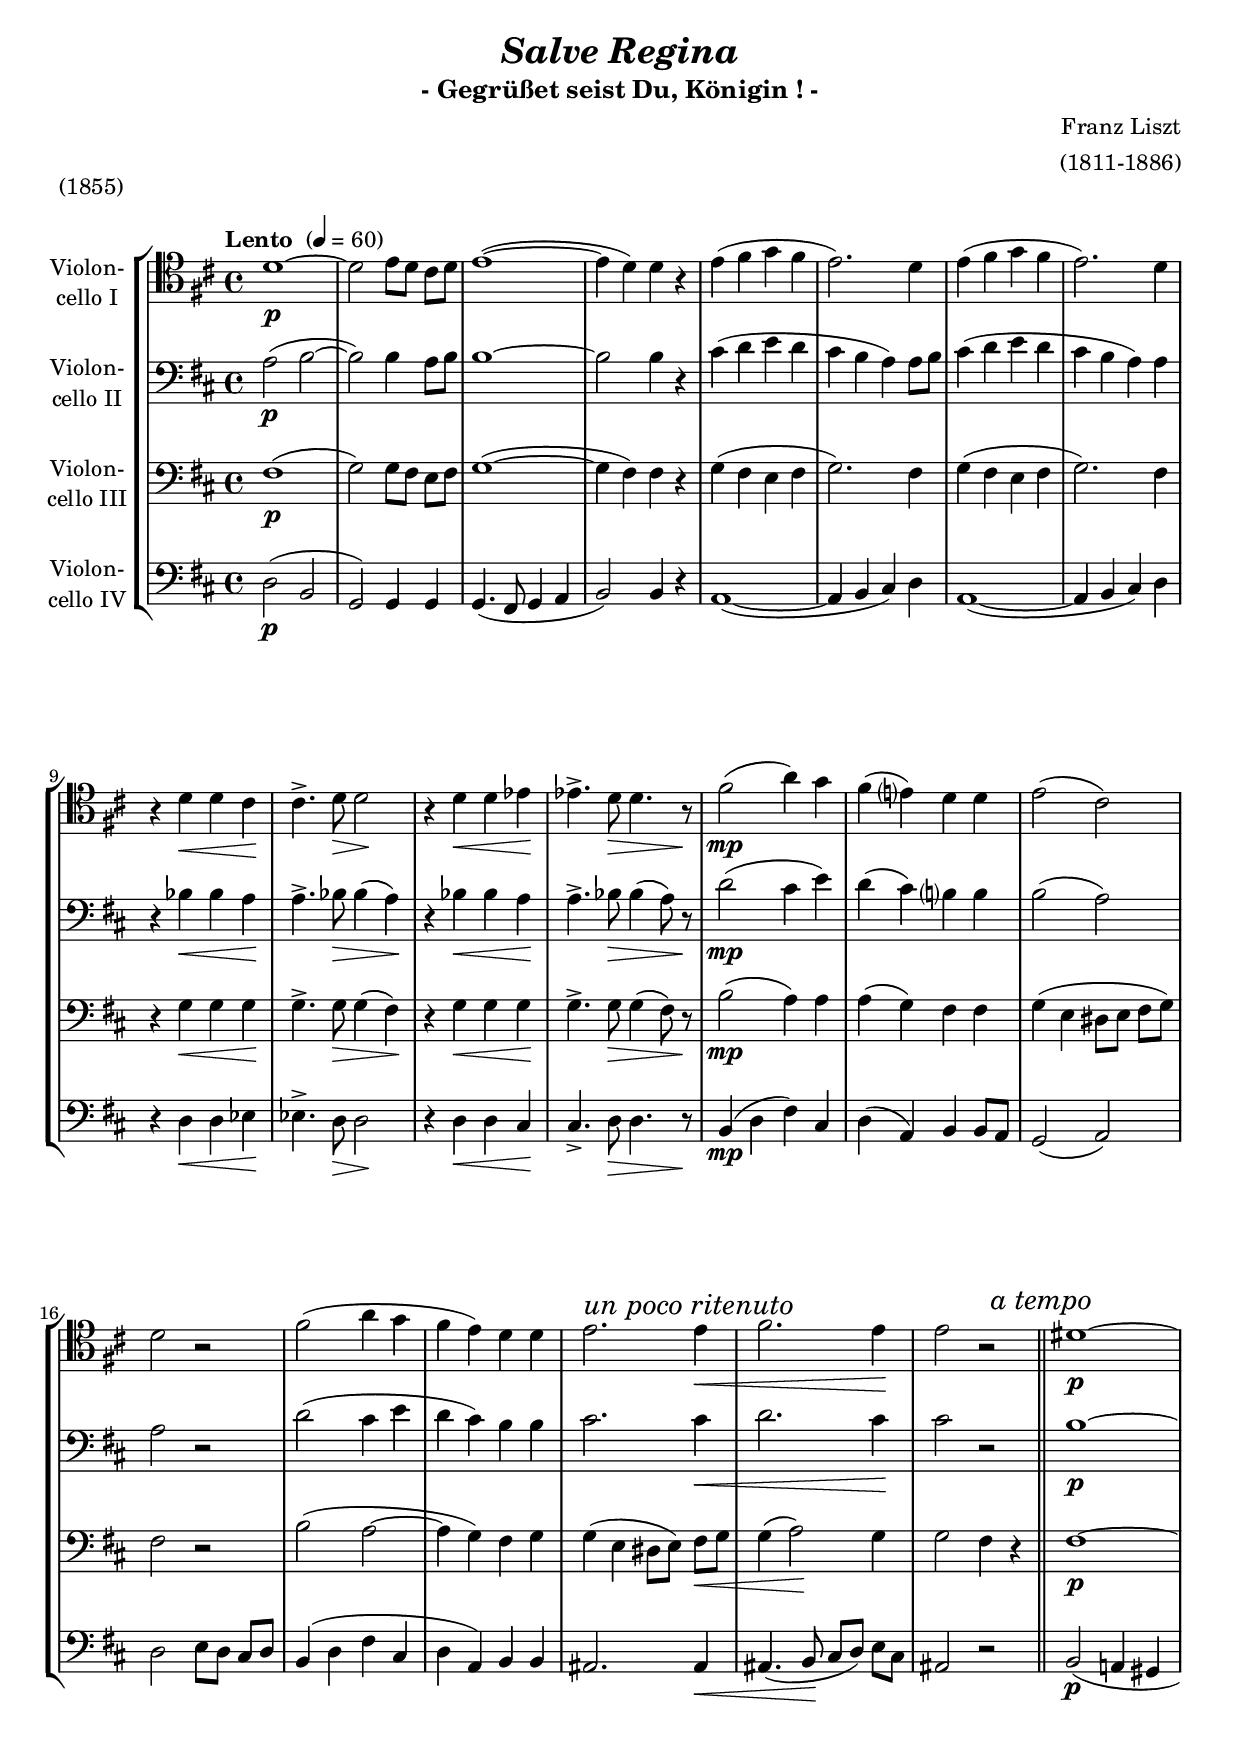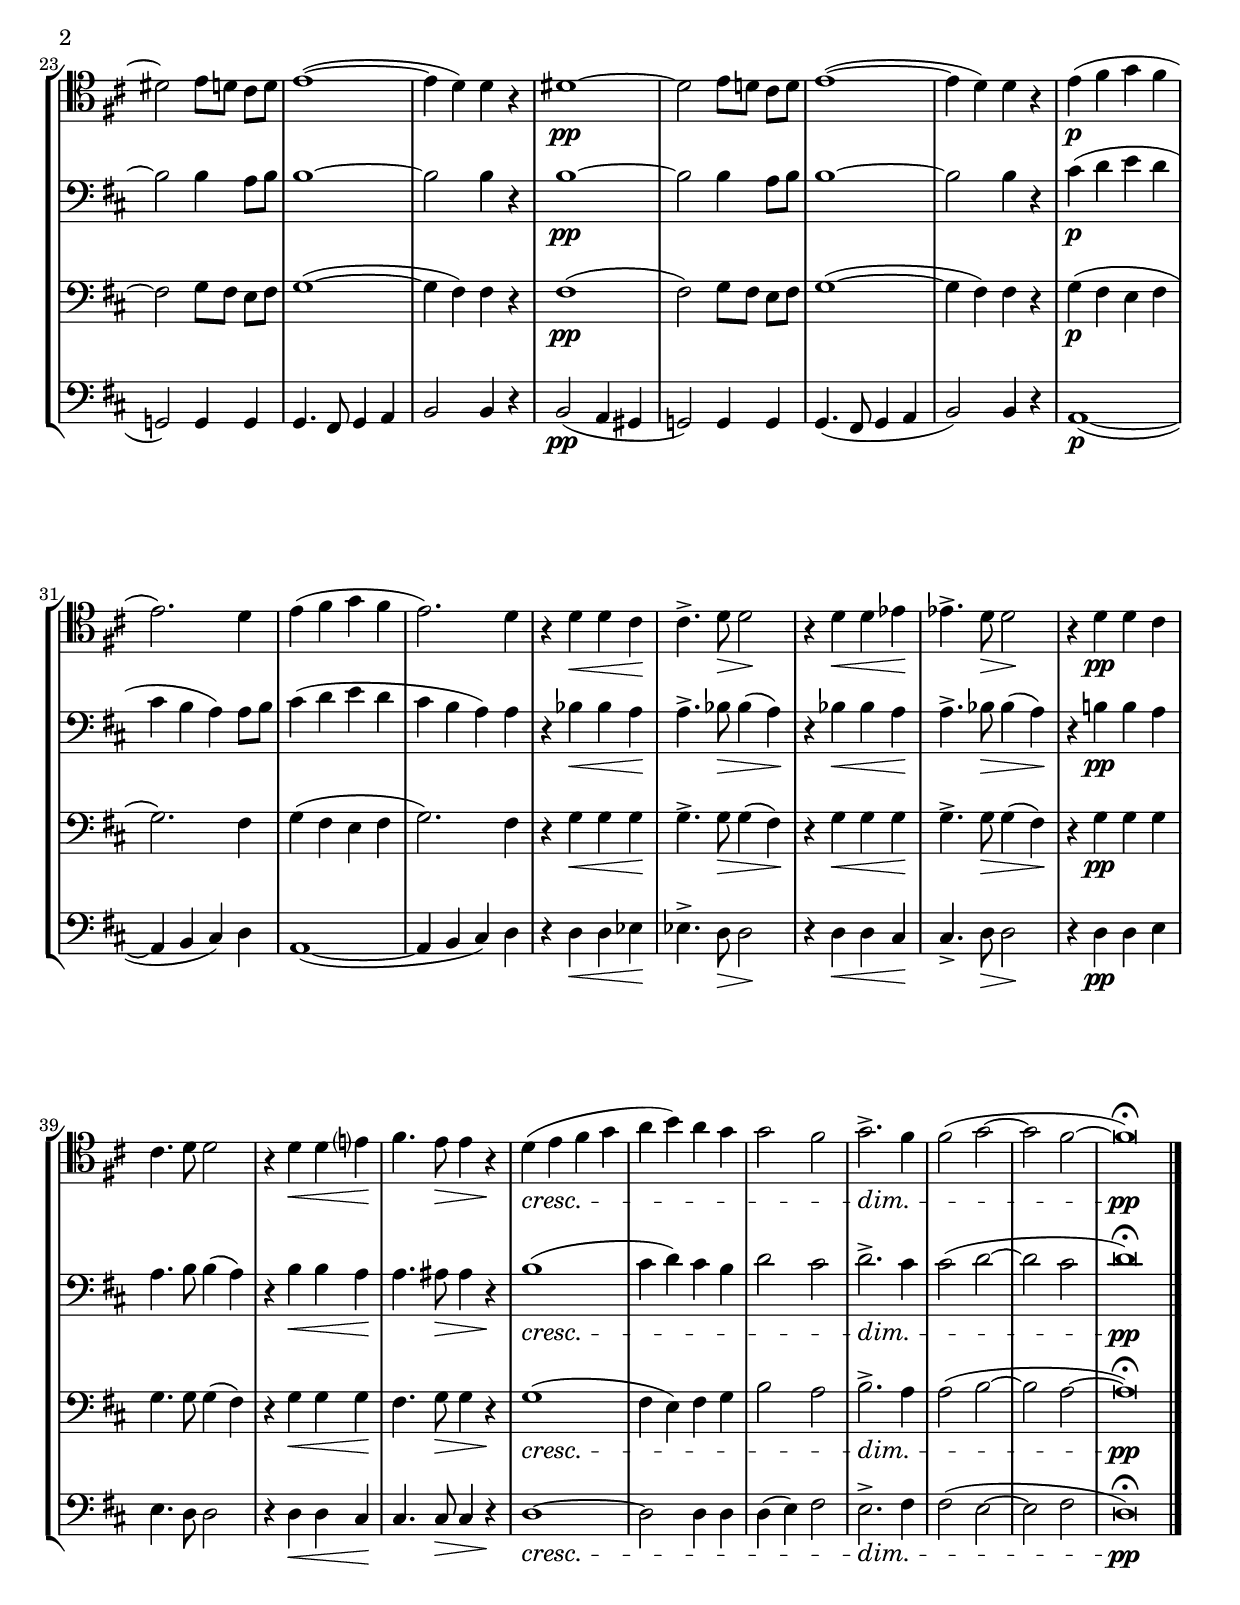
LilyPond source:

\version "2.14.2"
\include "deutsch.ly"

#(set-global-staff-size 19.6)

\header {
  title       = \markup \bold \italic "Salve Regina"
  subtitle    = "- Gegrüßet seist Du, Königin ! -"
  composer    = "Franz Liszt"
  arranger    = "(1811-1886)"
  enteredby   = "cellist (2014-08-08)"
  piece       = "(1855)"
}

voiceconsts = {
  \key f \major
  \time 4/4
  \tempo "Lento " 4=60
  \clef "bass"
  %\numericTimeSignature
  \compressFullBarRests
  % Set default beaming for all staves
  \set Timing.beamExceptions = #'()
  \set Timing.baseMoment     = #(ly:make-moment 1 4)
  \set Timing.beatStructure  = #'(1 1 1 1)  
}

mihi = "clarinet"
milo = "bassoon"
%mihi = "church organ"
%milo = "church organ"

atem = { \bar "||" \mark \markup \italic "a tempo" }
upri = \mark \markup \italic "un poco ritenuto"

va = \relative c' {
   \voiceconsts
   \clef "tenor"

   f1~\p
   f2 g8 f e f
   g1(~
   g4 f) f r
   g( a b a
   g2.) f4

   g( a b a
   g2.) f4
   r f\< f e\!
   e4.-> f8\> f2\!
   r4 f\< f ges\!
   ges4.-> f8\> f4. r8\!

   a2(\mp c4) b
   a( g?) f f
   g2( e)
   f r
   a( c4 b
   a g) f f

   g2. \upri g4\<
   a2. g4\!
   g2 r \atem
   fis1~\p
   fis2 g8 f e f
   g1(~

   g4 f) f r
   fis1~\pp
   fis2 g8 f e f
   g1(~
   g4 f) f r
   g(\p a b a

   g2.) f4
   g( a b a
   g2.) f4
   r f\< f e\!
   e4.-> f8\> f2\!
   r4 f\< f ges\!

   ges4.-> f8\> f2\!
   r4 f\pp f e
   e4. f8 f2
   r4 f\< f g?\!
   a4. g8\> g4 r\!
   f(\cresc g a b

   c d) c b
   b2 a
   b2.->\dim a4
   a2( b~
   b a~
   a\breve)\fermata\pp \bar "|."
}

vb = \relative c' {
   \voiceconsts

   c2(\p d~
   d) d4 c8 d
   d1~
   d2 d4 r
   e( f g f
   e d c) c8 d

   e4( f g f
   e d c) c
   r des\< des c\!
   c4.-> des8\> des4( c)\!
   r des\< des c\!
   c4.-> des8\> des4( c8) r\!

   f2(\mp e4 g)
   f( e) d? d
   d2( c)
   c r
   f( e4 g
   f e) d d

   e2. \upri e4\<
   f2. e4\!
   e2 r \atem
   d1~\p
   d2 d4 c8 d
   d1~

   d2 d4 r
   d1~\pp
   d2 d4 c8 d
   d1~
   d2 d4 r
   e(\p f g f

   e d c) c8 d
   e4( f g f
   e d c) c
   r des\< des c\!
   c4.-> des8\> des4( c)\!
   r des\< des c\!

   c4.-> des8\> des4( c)\!
   r d!\pp d c
   c4. d8 d4( c)
   r d\< d c\!
   c4. cis8\> cis4 r\!
   d1(\cresc

   e4 f) e d
   f2 e
   f2.->\dim e4
   e2( f~
   f e
   f\breve)\fermata\pp \bar "|."
}

vc = \relative c' {
   \voiceconsts

   a1(\p
   b2) b8 a g a
   b1(~
   b4 a) a r
   b( a g a
   b2.) a4

   b( a g a
   b2.) a4
   r b\< b b\!
   b4.-> b8\> b4( a)\!
   r b\< b b\!
   b4.-> b8\> b4( a8) r\!

   d2(\mp c4) c
   c( b) a a
   b( g fis8 g a b)
   a2 r
   d( c~
   c4 b) a b

   b( g fis8 g) \upri a\< b
   b4( c2)\! b4
   b2 a4 r \atem
   a1~\p
   a2 b8 a g a
   b1(~

   b4 a) a r
   a1(\pp
   a2) b8 a g a
   b1(~
   b4 a) a r
   b(\p a g a

   b2.) a4
   b( a g a
   b2.) a4
   r b\< b b\!
   b4.-> b8\> b4( a)\!
   r b\< b b\!

   b4.-> b8\> b4( a)\!
   r b\pp b b
   b4. b8 b4( a)
   r b\< b b\!
   a4. b8\> b4 r\!
   b1(\cresc

   a4 g) a b
   d2 c
   d2.->\dim c4
   c2( d~
   d c~
   c\breve)\fermata\pp \bar "|."
}

vd = \relative c {
   \voiceconsts

   f2(\p d
   b) b4 b
   b4.( a8 b4 c
   d2) d4 r
   c1(~
   c4 d e) f

   c1(~
   c4 d e) f
   r f\< f ges\!
   ges4.-> f8\> f2\!
   r4 f\< f e\!
   e4.-> f8\> f4. r8\!

   d4(\mp f a) e
   f( c) d d8 c
   b2( c)
   f g8 f e f
   d4( f a e
   f c) d d

   cis2. \upri cis4\<
   cis4.( d8\! e f) g e
   cis2 r \atem
   d(\p c!4 h
   b!2) b4 b
   b4. a8 b4 c

   d2 d4 r
   d2(\pp c4 h
   b!2) b4 b
   b4.( a8 b4 c
   d2) d4 r
   c1(~\p

   c4 d e) f
   c1(~
   c4 d e) f
   r f\< f ges\!
   ges4.-> f8\> f2\!
   r4 f\< f e\!

   e4.-> f8\> f2\!
   r4 f\pp f g
   g4. f8 f2
   r4 f\< f e\!
   e4. e8\> e4 r\!
   f1~\cresc

   f2 f4 f
   f( g) a2
   g2.->\dim a4
   a2( g~
   g a
   f\breve)\fermata\pp \bar "|."
}


music = \new StaffGroup <<
      \new Staff {
        \set Staff.midiInstrument = \mihi
        \set Staff.instrumentName = \markup \center-column { "Violon-" "cello I" }
        \transpose f d { \va }
      }

      \new Staff {
        \set Staff.midiInstrument = \mihi
        \set Staff.instrumentName = \markup \center-column { "Violon-" "cello II" }
        \transpose f d { \vb }
      }

      \new Staff {
        \set Staff.midiInstrument = \milo
        \set Staff.instrumentName = \markup \center-column { "Violon-" "cello III" }
        \transpose f d { \vc }
      }

      \new Staff {
        \set Staff.midiInstrument = \milo
        \set Staff.instrumentName = \markup \center-column { "Violon-" "cello IV" }
        \transpose f d { \vd }
      }
>>

\book {
  \score {
   \music
    \layout {}
  }

  \score {
    \unfoldRepeats \music

    \midi {
      \context {
        \Score
      }
    }
  }
}
